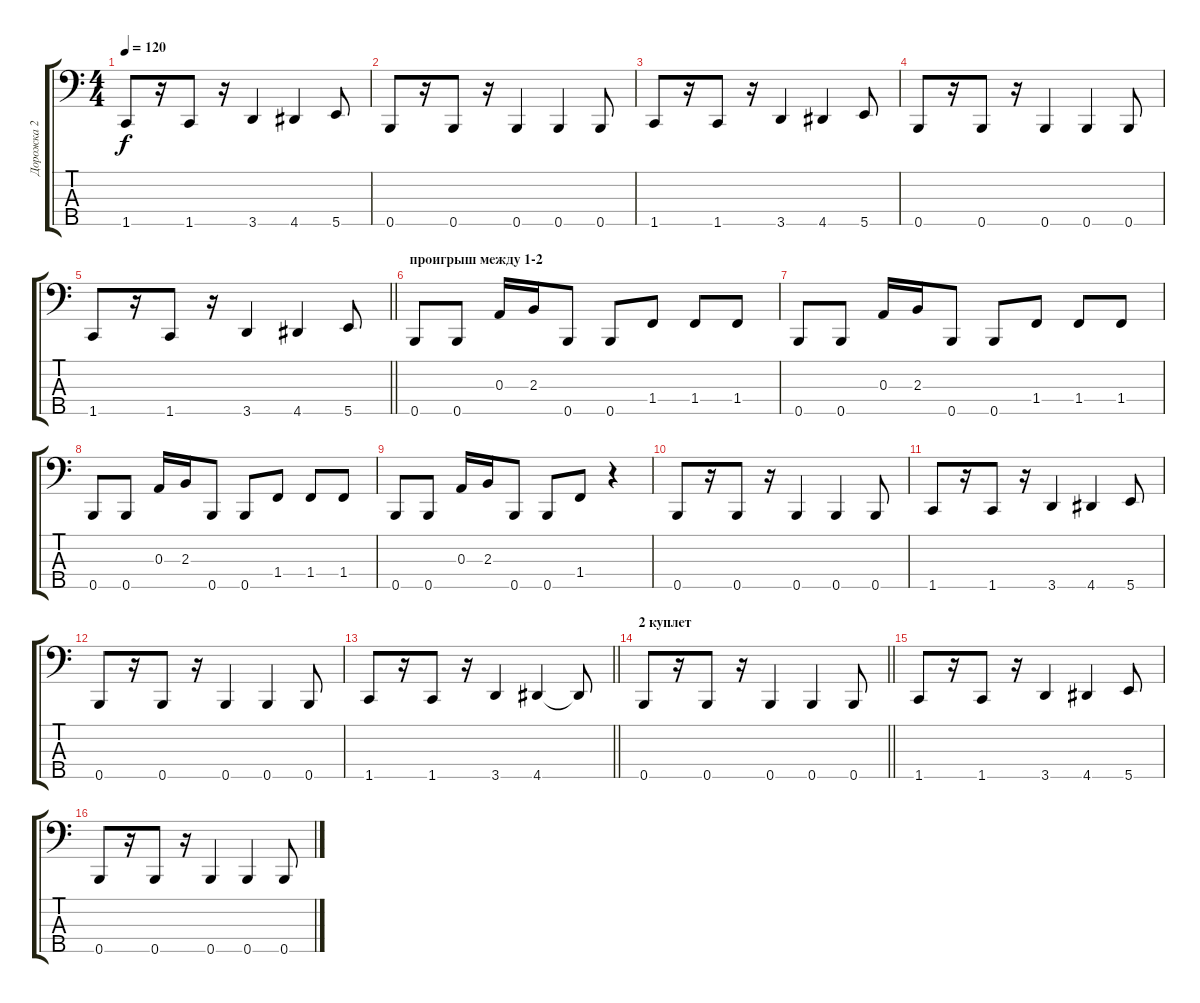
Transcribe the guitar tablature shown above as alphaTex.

\track ("Дорожка 2" "Дорожка 2") {instrument electricbassfinger}
\staff {score tabs}
\tuning (G2 D2 A1 E1 B0) {hide}
\ts (4 4)
\tempo 120
\clef f4
\ks c
1.5.8{dy f} r.16 1.5.8 r.16 3.5.4 4.5.4 5.5.8 |
0.5.8 r.16 0.5.8 r.16 0.5.4 0.5.4 0.5.8 |
1.5.8 r.16 1.5.8 r.16 3.5.4 4.5.4 5.5.8 |
0.5.8 r.16 0.5.8 r.16 0.5.4 0.5.4 0.5.8 |
\barLineRight lightlight
1.5.8 r.16 1.5.8 r.16 3.5.4 4.5.4 5.5.8 |
\section ("" "проигрыш между 1-2")
0.5.8 0.5.8 0.3.16 2.3.16 0.5.8 0.5.8 1.4.8 1.4.8 1.4.8 |
0.5.8 0.5.8 0.3.16 2.3.16 0.5.8 0.5.8 1.4.8 1.4.8 1.4.8 |
0.5.8 0.5.8 0.3.16 2.3.16 0.5.8 0.5.8 1.4.8 1.4.8 1.4.8 |
0.5.8 0.5.8 0.3.16 2.3.16 0.5.8 0.5.8 1.4.8 r.4 |
0.5.8 r.16 0.5.8 r.16 0.5.4 0.5.4 0.5.8 |
1.5.8 r.16 1.5.8 r.16 3.5.4 4.5.4 5.5.8 |
0.5.8 r.16 0.5.8 r.16 0.5.4 0.5.4 0.5.8 |
\barLineRight lightlight
1.5.8 r.16 1.5.8 r.16 3.5.4 4.5.4 4.5{t}.8 |
\section ("" "2 куплет")
\barLineRight lightlight
0.5.8 r.16 0.5.8 r.16 0.5.4 0.5.4 0.5.8 |
\section ("" "")
1.5.8 r.16 1.5.8 r.16 3.5.4 4.5.4 5.5.8 |
0.5.8 r.16 0.5.8 r.16 0.5.4 0.5.4 0.5.8
